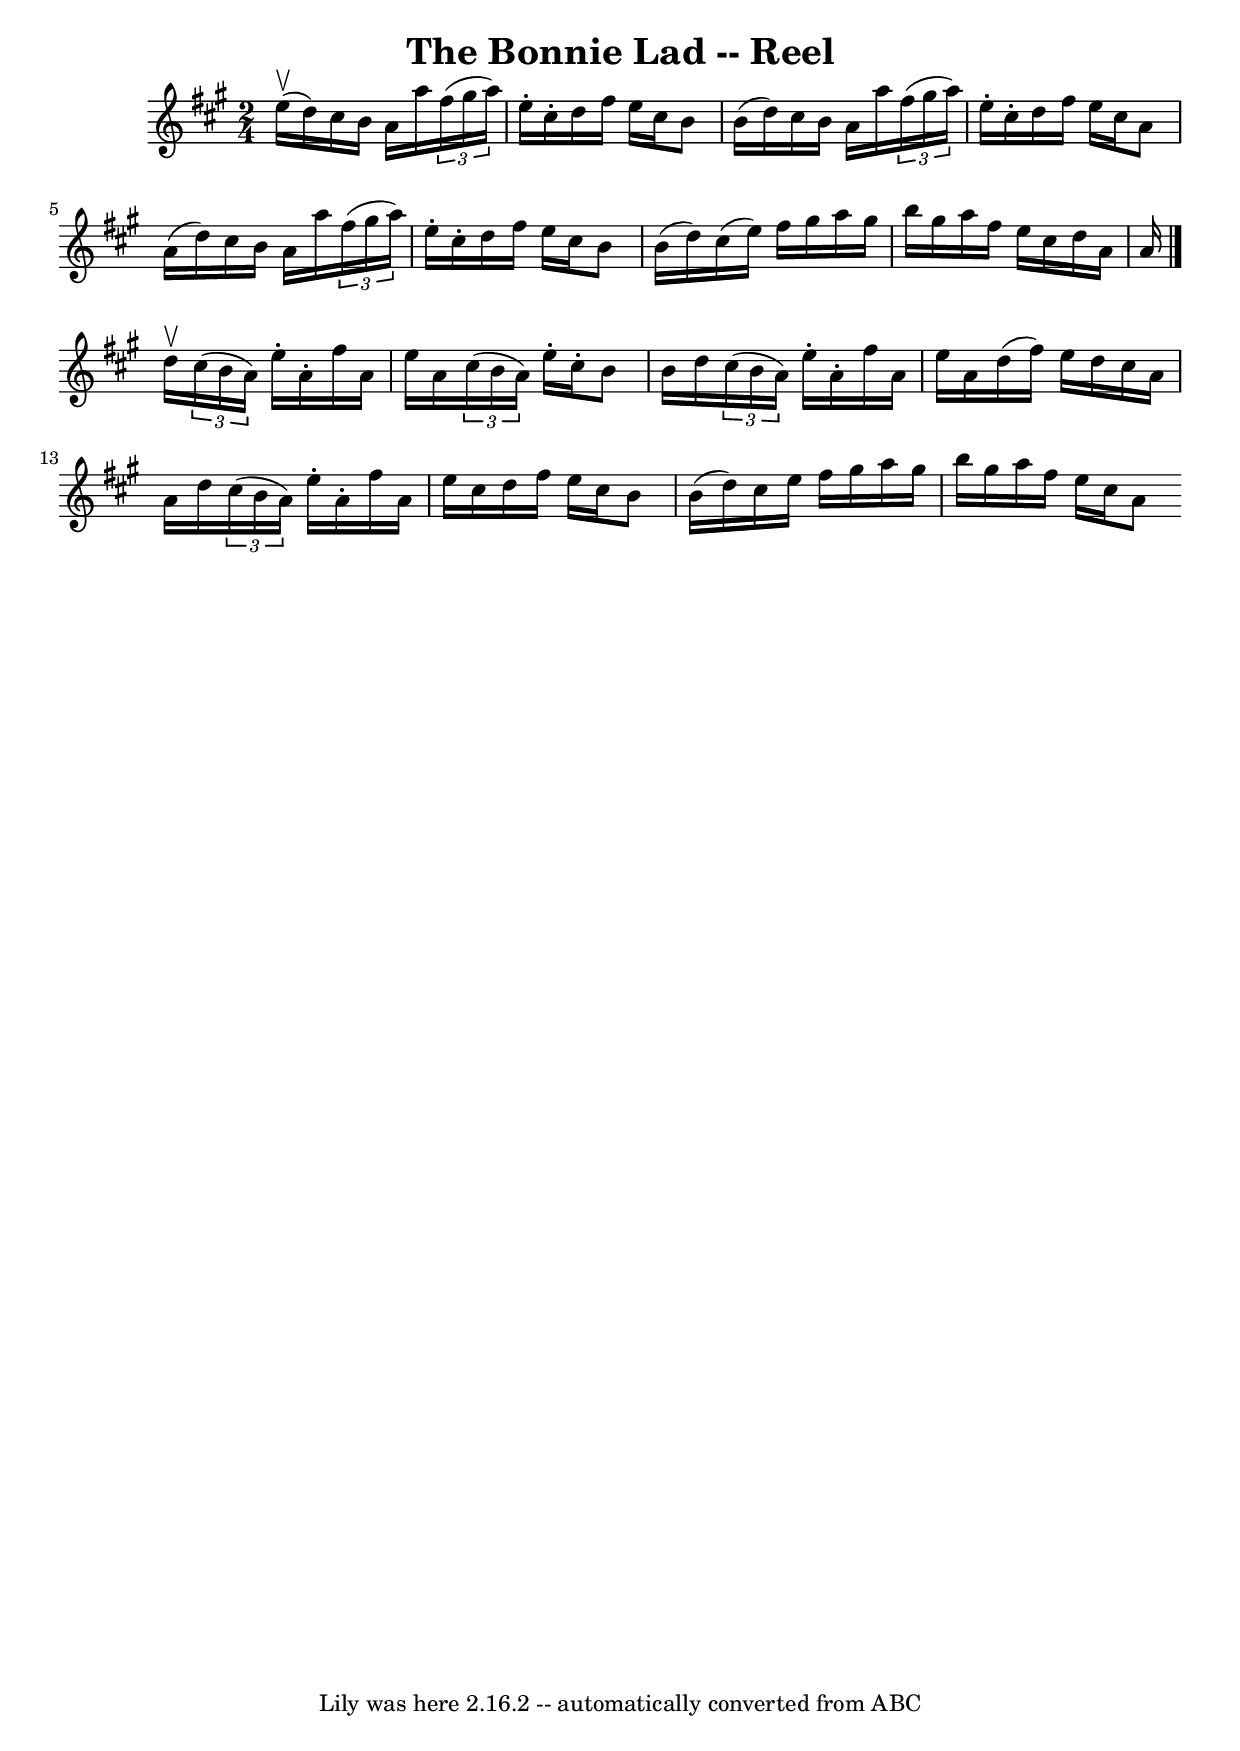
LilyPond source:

\version "2.16.2"
\include "Mammoth.ily"
\header {
  %% book = "Ryan's Mammoth Collection"
 crossRefNumber = "1"
 footnotes = ""
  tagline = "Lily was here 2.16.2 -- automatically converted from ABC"
  title = "The Bonnie Lad -- Reel"

}
voicedefault =  {


  \time 2/4 
  \key a \major e''16^\upbow(d''16)  |
 cs''16 b'16 
 a'16 a''16    \times 2/3 { fs''16 (gs''16 a''16)  			   } e''16-. cs''16-.  |
 d''16 fs''16 e''16 cs''16 b'8 b'16 (d''16) |
 cs''16 b'16 a'16 a''16    \times 2/3 {   
 fs''16 (gs''16 a''16)    } e''16-. cs''16-.  |
 d''16 fs''16 e''16 cs''16 a'8 a'16 (d''16)  |
 cs''16   
 b'16 a'16 a''16    \times 2/3 { fs''16 (gs''16 a''16) 
				} e''16-. cs''16-.  |
 d''16 fs''16 e''16 cs''16 b'8 b'16 (d''16)  |
 cs''16 (e''16) fs''16 gs''16 a''16 gs''16 b''16 gs''16   |
 a''16 fs''16 e''16 cs''16 d''16 a'16 a'16  \bar "|." d''16^\upbow  |
  
  \times 2/3 { cs''16 (b'16 a'16) 
	     } e''16-. a'16-. fs''16 a'16 e''16 a'16   |
  \times 2/3 { cs''16 (b'16 a'16) 
	     } e''16-. cs''16-. b'8 b'16 d''16   |
  \times 2/3 {   
 cs''16 (b'16 a'16) 
  } e''16-. a'16-. fs''16 a'16 e''16 a'16   |
 d''16 (fs''16) e''16 d''16 cs''16 a'16 a'16 d''16   |
  \times 2/3 { cs''16 (b'16 a'16) 
	     } e''16-. a'16-. fs''16 a'16 e''16 cs''16   |
 d''16 fs''16 e''16 cs''16 b'8 b'16 (d''16)  |
 cs''16 e''16 fs''16 gs''16 a''16 gs''16 b''16 gs''16   |
 a''16 fs''16 e''16 cs''16 a'8    \bar " |."   

}

\score{
  <<

    \context Staff="default"
    {
      \voicedefault 
      
    }

  >>
  \layout {
    
  }
  \midi {
  }

}
